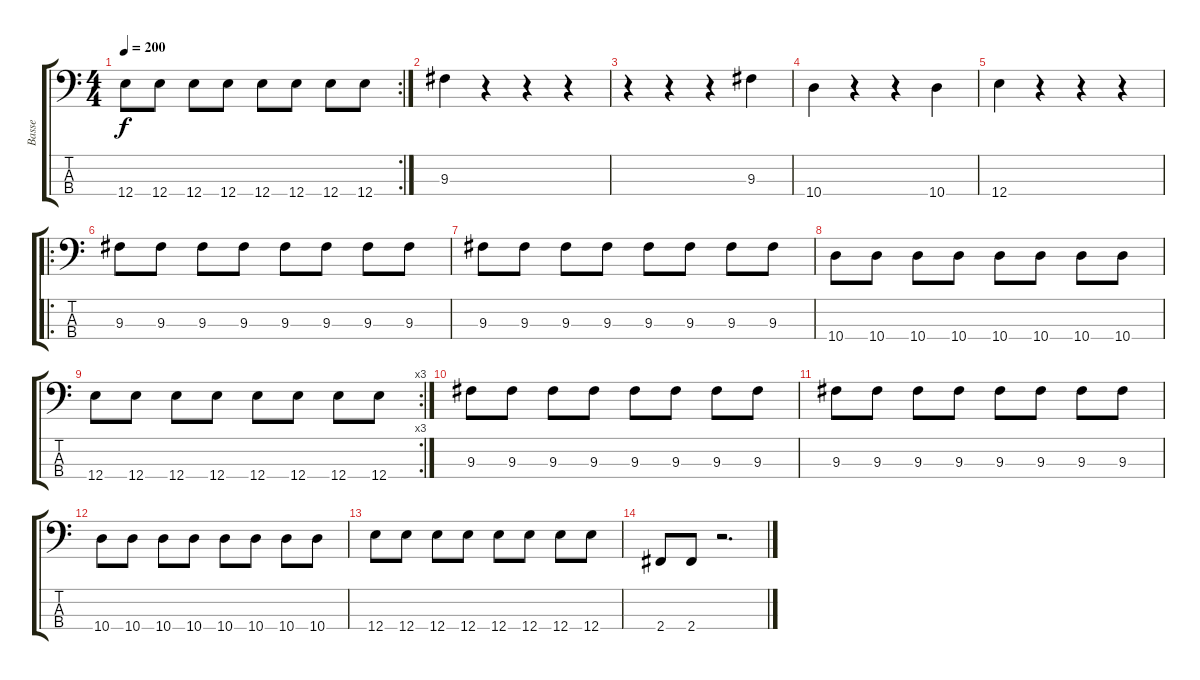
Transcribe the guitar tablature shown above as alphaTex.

\track ("Basse" "Basse") {instrument electricbasspick}
\staff {score tabs}
\tuning (G2 D2 A1 E1) {hide}
\rc 2
\ts (4 4)
\tempo 200
\clef f4
\ks c
12.4.8{dy f} 12.4.8 12.4.8 12.4.8 12.4.8 12.4.8 12.4.8 12.4.8 |
9.3.4 r.4 r.4 r.4 |
r.4 r.4 r.4 9.3.4 |
10.4.4 r.4 r.4 10.4.4 |
12.4.4 r.4 r.4 r.4 |
\ro
9.3.8 9.3.8 9.3.8 9.3.8 9.3.8 9.3.8 9.3.8 9.3.8 |
9.3.8 9.3.8 9.3.8 9.3.8 9.3.8 9.3.8 9.3.8 9.3.8 |
10.4.8 10.4.8 10.4.8 10.4.8 10.4.8 10.4.8 10.4.8 10.4.8 |
\rc 3
12.4.8 12.4.8 12.4.8 12.4.8 12.4.8 12.4.8 12.4.8 12.4.8 |
9.3.8 9.3.8 9.3.8 9.3.8 9.3.8 9.3.8 9.3.8 9.3.8 |
9.3.8 9.3.8 9.3.8 9.3.8 9.3.8 9.3.8 9.3.8 9.3.8 |
10.4.8 10.4.8 10.4.8 10.4.8 10.4.8 10.4.8 10.4.8 10.4.8 |
12.4.8 12.4.8 12.4.8 12.4.8 12.4.8 12.4.8 12.4.8 12.4.8 |
2.4.8 2.4.8 r.2{d}
